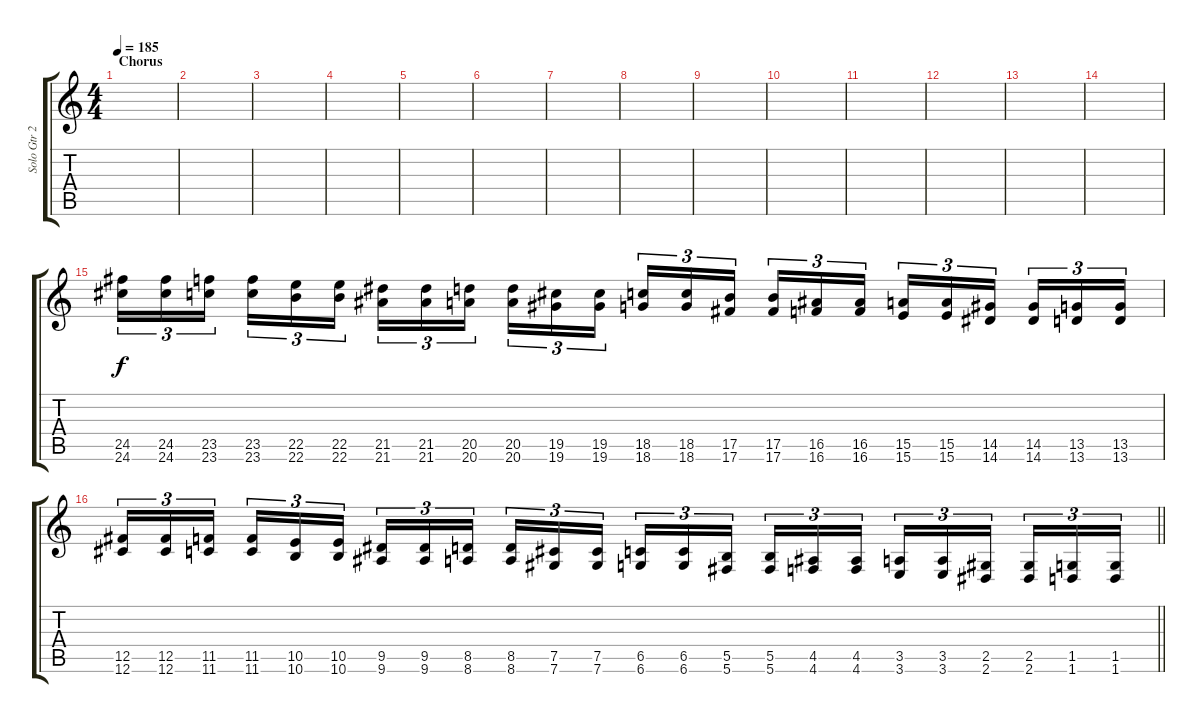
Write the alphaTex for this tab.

\track ("Solo Gtr 2" "Solo Gtr 2") {instrument distortionguitar}
\staff {score tabs}
\tuning (Db4 Ab3 E3 B2 Gb2 Db2) {hide}
\ts (4 4)
\section ("" "Chorus")
\tempo 185
\clef g2
\ks c
|
|
|
|
|
|
|
|
|
|
|
|
|
|
(24.5 24.6).16{tu (3 2) volume 16 instrument guitarfretnoise} (24.5 24.6).16{tu (3 2)} (23.5 23.6).16{tu (3 2) beam splitsecondary} (23.5 23.6).16{tu (3 2)} (22.5 22.6).16{tu (3 2)} (22.5 22.6).16{tu (3 2)} (21.5 21.6).16{tu (3 2)} (21.5 21.6).16{tu (3 2)} (20.5 20.6).16{tu (3 2) beam splitsecondary} (20.5 20.6).16{tu (3 2)} (19.5 19.6).16{tu (3 2)} (19.5 19.6).16{tu (3 2)} (18.5 18.6).16{tu (3 2)} (18.5 18.6).16{tu (3 2)} (17.5 17.6).16{tu (3 2) beam splitsecondary} (17.5 17.6).16{tu (3 2)} (16.5 16.6).16{tu (3 2)} (16.5 16.6).16{tu (3 2)} (15.5 15.6).16{tu (3 2)} (15.5 15.6).16{tu (3 2)} (14.5 14.6).16{tu (3 2) beam splitsecondary} (14.5 14.6).16{tu (3 2)} (13.5 13.6).16{tu (3 2)} (13.5 13.6).16{tu (3 2)} |
\barLineRight lightlight
(12.5 12.6).16{tu (3 2)} (12.5 12.6).16{tu (3 2)} (11.5 11.6).16{tu (3 2) beam splitsecondary} (11.5 11.6).16{tu (3 2)} (10.5 10.6).16{tu (3 2)} (10.5 10.6).16{tu (3 2)} (9.5 9.6).16{tu (3 2)} (9.5 9.6).16{tu (3 2)} (8.5 8.6).16{tu (3 2) beam splitsecondary} (8.5 8.6).16{tu (3 2)} (7.5 7.6).16{tu (3 2)} (7.5 7.6).16{tu (3 2)} (6.5 6.6).16{tu (3 2)} (6.5 6.6).16{tu (3 2)} (5.5 5.6).16{tu (3 2) beam splitsecondary} (5.5 5.6).16{tu (3 2)} (4.5 4.6).16{tu (3 2)} (4.5 4.6).16{tu (3 2)} (3.5 3.6).16{tu (3 2)} (3.5 3.6).16{tu (3 2)} (2.5 2.6).16{tu (3 2) beam splitsecondary} (2.5 2.6).16{tu (3 2)} (1.5 1.6).16{tu (3 2)} (1.5 1.6).16{tu (3 2)}
